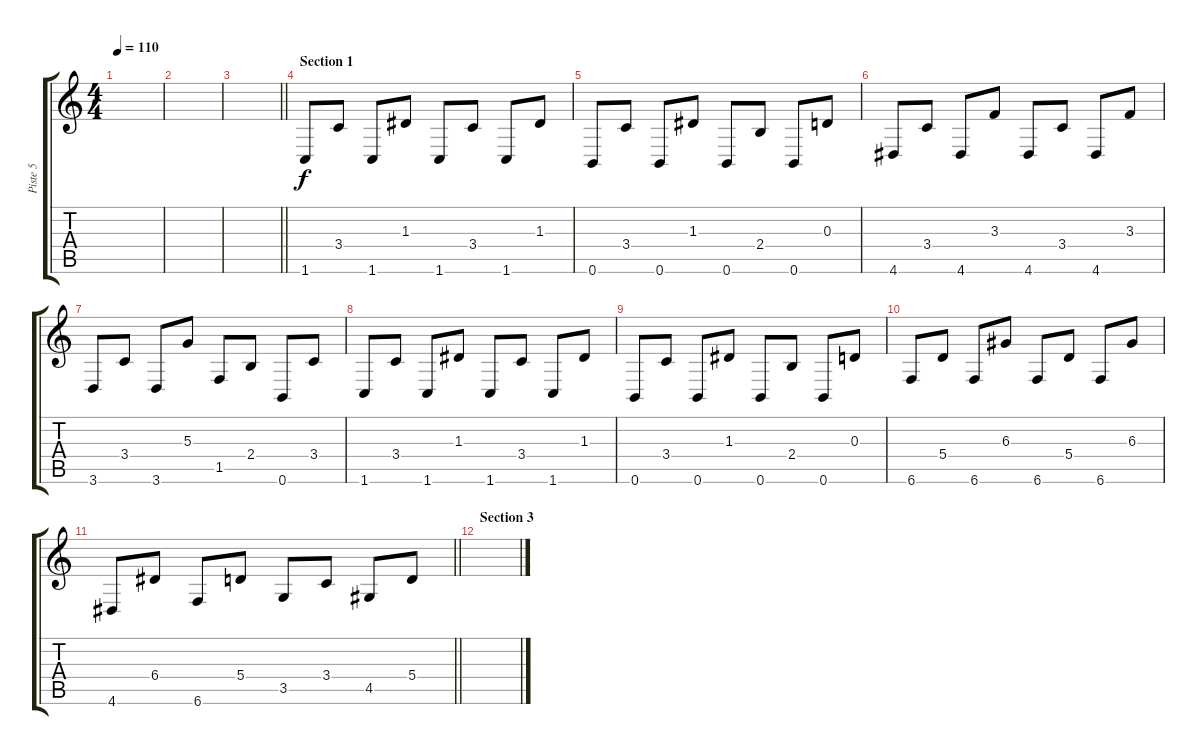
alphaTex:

\track ("Piste 5" "Piste 5") {instrument distortionguitar}
\staff {score tabs}
\tuning (B3 Gb3 D3 A2 E2 B1) {hide}
\ts (4 4)
\tempo 110
\clef g2
\ks c
|
|
\barLineRight lightlight
|
\section ("" "Section 1")
1.6.8 3.4.8 1.6.8 1.3.8 1.6.8 3.4.8 1.6.8 1.3.8 |
0.6.8 3.4.8 0.6.8 1.3.8 0.6.8 2.4.8 0.6.8 0.3.8 |
4.6.8 3.4.8 4.6.8 3.3.8 4.6.8 3.4.8 4.6.8 3.3.8 |
3.6.8 3.4.8 3.6.8 5.3.8 1.5.8 2.4.8 0.6.8 3.4.8 |
1.6.8 3.4.8 1.6.8 1.3.8 1.6.8 3.4.8 1.6.8 1.3.8 |
0.6.8 3.4.8 0.6.8 1.3.8 0.6.8 2.4.8 0.6.8 0.3.8 |
6.6.8 5.4.8 6.6.8 6.3.8 6.6.8 5.4.8 6.6.8 6.3.8 |
\barLineRight lightlight
4.6.8 6.4.8 6.6.8 5.4.8 3.5.8 3.4.8 4.5.8 5.4.8 |
\section ("" "Section 3")
